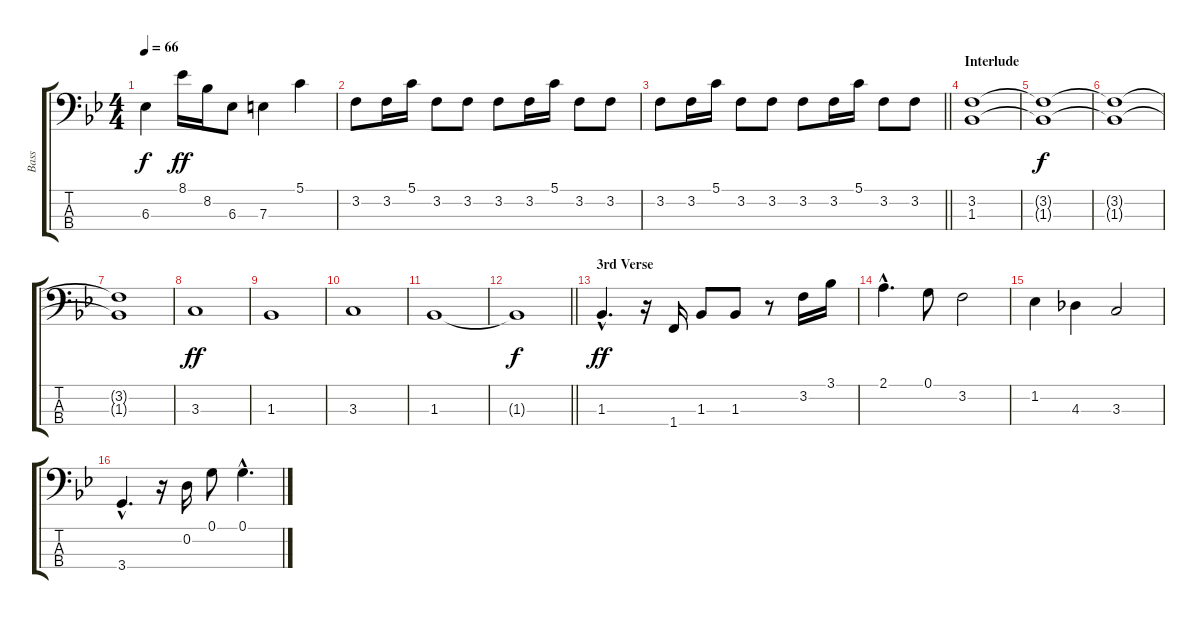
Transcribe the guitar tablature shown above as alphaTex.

\track ("Bass" "Bass") {instrument electricbassfinger}
\staff {score tabs}
\tuning (G2 D2 A1 E1) {hide}
\ts (4 4)
\tempo 66
\clef f4
\ks bb
6.3.4{dy f} 8.1.16{dy ff} 8.2.16 6.3.8 7.3.4 5.1.4 |
3.2.8 3.2.16 5.1.16 3.2.8 3.2.8 3.2.8 3.2.16 5.1.16 3.2.8 3.2.8 |
\barLineRight lightlight
3.2.8 3.2.16 5.1.16 3.2.8 3.2.8 3.2.8 3.2.16 5.1.16 3.2.8 3.2.8 |
\section ("" "Interlude")
(3.2 1.3).1 |
(3.2{t} 1.3{t}).1{dy f} |
(3.2{t} 1.3{t}).1 |
(3.2{t} 1.3{t}).1 |
3.3.1{dy ff} |
1.3.1 |
3.3.1 |
1.3.1 |
\barLineRight lightlight
1.3{t}.1{dy f} |
\section ("" "3rd Verse")
1.3{hac}.4{d dy ff} r.16 1.4.16 1.3.8 1.3.8 r.8 3.2.16 3.1.16 |
2.1{hac}.4{d} 0.1.8 3.2.2 |
1.2.4 4.3.4 3.3.2 |
3.4{hac}.4{d} r.16 0.2.16 0.1.8 0.1{hac}.4{d}
